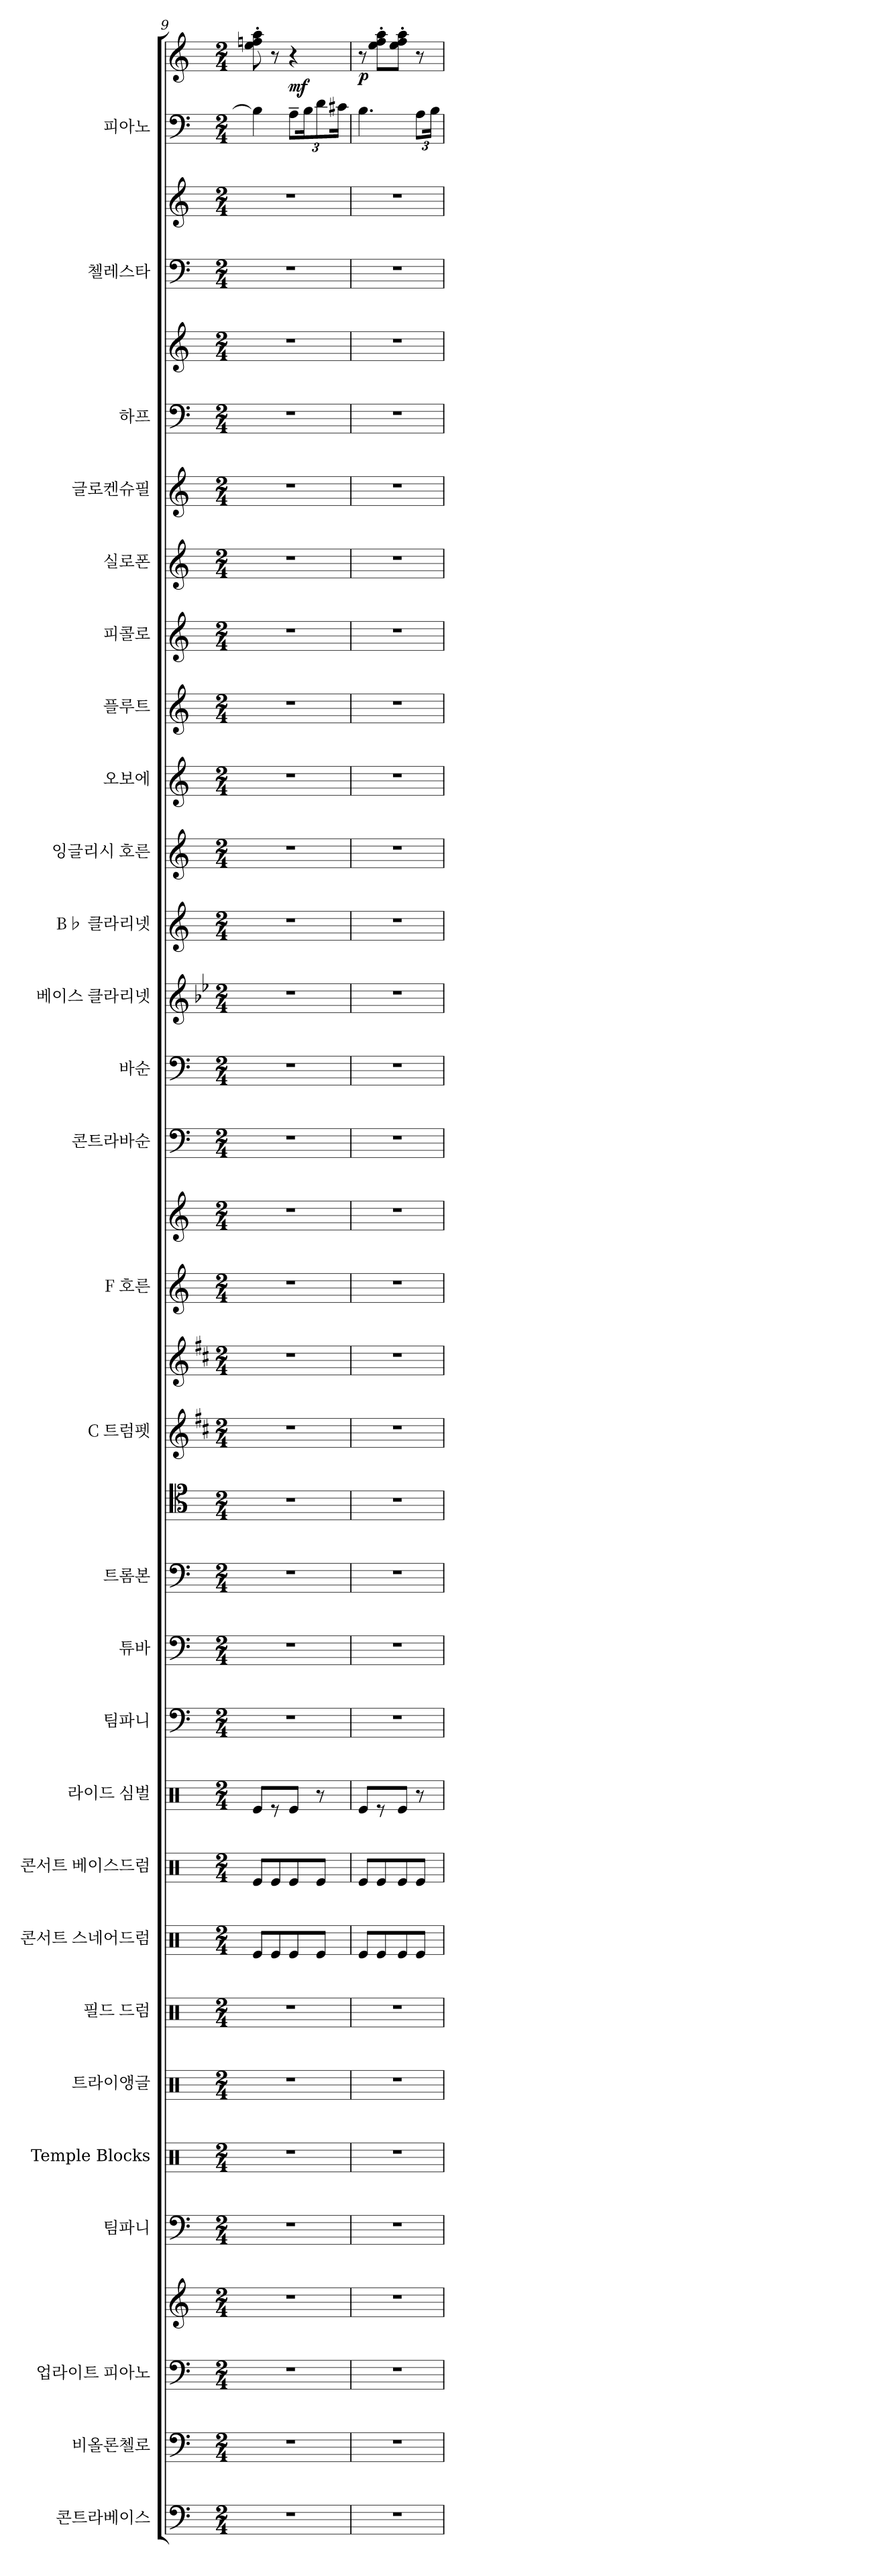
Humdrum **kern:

**kern	**kern	**kern	**kern	**kern	**kern	**kern	**kern	**kern	**kern	**kern	**kern	**kern	**kern	**kern	**kern	**kern	**kern	**kern	**kern	**kern	**kern	**kern	**kern	**kern	**kern	**kern	**kern	**kern	**kern	**kern	**kern	**kern	**kern	**kern	**dynam
*part28	*part27	*part26	*part26	*part25	*part24	*part23	*part22	*part21	*part20	*part19	*part18	*part17	*part16	*part16	*part15	*part15	*part14	*part14	*part13	*part12	*part11	*part10	*part9	*part8	*part7	*part6	*part5	*part4	*part3	*part3	*part2	*part2	*part1	*part1	*part1
*staff35	*staff34	*staff33	*staff32	*staff31	*staff30	*staff29	*staff28	*staff27	*staff26	*staff25	*staff24	*staff23	*staff22	*staff21	*staff20	*staff19	*staff18	*staff17	*staff16	*staff15	*staff14	*staff13	*staff12	*staff11	*staff10	*staff9	*staff8	*staff7	*staff6	*staff5	*staff4	*staff3	*staff2	*staff1	*staff1/2
*I"콘트라베이스	*I"비올론첼로	*I"업라이트 피아노	*	*I"팀파니	*I"Temple Blocks	*I"트라이앵글	*I"필드 드럼	*I"콘서트 스네어드럼	*I"콘서트 베이스드럼	*I"라이드 심벌	*I"팀파니	*I"튜바	*I"트롬본	*	*I"C 트럼펫	*	*I"F 호른	*	*I"콘트라바순	*I"바순	*I"베이스 클라리넷	*I"B♭ 클라리넷	*I"잉글리시 호른	*I"오보에	*I"플루트	*I"피콜로	*I"실로폰	*I"글로켄슈필	*I"하프	*	*I"첼레스타	*	*I"피아노	*	*
*	*	*	*	*	*I'Tmp. Bl.	*	*	*	*	*	*	*	*	*	*	*	*	*	*	*	*	*	*	*	*	*	*	*	*	*	*	*	*	*	*
*clefF4	*clefF4	*clefF4	*clefG2	*clefF4	*clefX	*clefX	*clefX	*clefX	*clefX	*clefX	*clefF4	*clefF4	*clefF4	*clefC4	*clefG2	*clefG2	*clefG2	*clefG2	*clefF4	*clefF4	*clefG2	*clefG2	*clefG2	*clefG2	*clefG2	*clefG2	*clefG2	*clefG2	*clefF4	*clefG2	*clefF4	*clefG2	*clefF4	*clefG2	*
*ITrd7c12	*	*	*	*	*	*	*	*	*	*	*	*	*	*	*ITrd1c2	*ITrd1c2	*ITrd4c7	*ITrd4c7	*ITrd7c12	*	*ITrd8c14	*ITrd1c2	*ITrd4c7	*	*	*ITrd-7c-12	*ITrd-7c-12	*ITrd-14c-24	*	*	*ITrd-7c-12	*ITrd-7c-12	*	*	*
*k[]	*k[]	*k[]	*k[]	*k[]	*k[]	*k[]	*k[]	*k[]	*k[]	*k[]	*k[]	*k[]	*k[]	*k[]	*k[]	*k[]	*k[b-]	*k[b-]	*k[]	*k[]	*k[b-e-]	*k[b-e-]	*k[b-]	*k[]	*k[]	*k[]	*k[]	*k[]	*k[]	*k[]	*k[]	*k[]	*k[]	*k[]	*
*M2/4	*M2/4	*M2/4	*M2/4	*M2/4	*M2/4	*M2/4	*M2/4	*M2/4	*M2/4	*M2/4	*M2/4	*M2/4	*M2/4	*M2/4	*M2/4	*M2/4	*M2/4	*M2/4	*M2/4	*M2/4	*M2/4	*M2/4	*M2/4	*M2/4	*M2/4	*M2/4	*M2/4	*M2/4	*M2/4	*M2/4	*M2/4	*M2/4	*M2/4	*M2/4	*
=9	=9	=9	=9	=9	=9	=9	=9	=9	=9	=9	=9	=9	=9	=9	=9	=9	=9	=9	=9	=9	=9	=9	=9	=9	=9	=9	=9	=9	=9	=9	=9	=9	=9	=9	=9
2r	2r	2r	2r	2r	2r	2r	2r	8Re/L	8Re/L	8Re/L	2r	2r	2r	2r	2r	2r	2r	2r	2r	2r	2r	2r	2r	2r	2r	2r	2r	2r	2r	2r	2r	2r	4B\]	8ee\' 8ffn\' 8aa\'	.
.	.	.	.	.	.	.	.	8Re/	8Re/	8r	.	.	.	.	.	.	.	.	.	.	.	.	.	.	.	.	.	.	.	.	.	.	.	8r	.
*	*	*	*	*	*	*	*	*	*	*	*	*	*	*	*	*	*	*	*	*	*	*	*	*	*	*	*	*	*	*	*	*	*Xbrackettup	*	*
!	!	!	!	!	!	!	!	!	!	!	!	!	!	!	!	!	!	!	!	!	!	!	!	!	!	!	!	!	!	!	!	!	!	!	!LO:DY:a=2
.	.	.	.	.	.	.	.	8Re/	8Re/	8Re/J	.	.	.	.	.	.	.	.	.	.	.	.	.	.	.	.	.	.	.	.	.	.	12A~\L	4r	mf
.	.	.	.	.	.	.	.	.	.	.	.	.	.	.	.	.	.	.	.	.	.	.	.	.	.	.	.	.	.	.	.	.	24B\K	.	.
.	.	.	.	.	.	.	.	8Re/J	8Re/J	8r	.	.	.	.	.	.	.	.	.	.	.	.	.	.	.	.	.	.	.	.	.	.	12d\	.	.
.	.	.	.	.	.	.	.	.	.	.	.	.	.	.	.	.	.	.	.	.	.	.	.	.	.	.	.	.	.	.	.	.	24c#X\Jk	.	.
!!LO:LB:g=z
=10	=10	=10	=10	=10	=10	=10	=10	=10	=10	=10	=10	=10	=10	=10	=10	=10	=10	=10	=10	=10	=10	=10	=10	=10	=10	=10	=10	=10	=10	=10	=10	=10	=10	=10	=10
!	!	!	!	!	!	!	!	!	!	!	!	!	!	!	!	!	!	!	!	!	!	!	!	!	!	!	!	!	!	!	!	!	!	!	!LO:DY:b
2r	2r	2r	2r	2r	2r	2r	2r	8Re/L	8Re/L	8Re/L	2r	2r	2r	2r	2r	2r	2r	2r	2r	2r	2r	2r	2r	2r	2r	2r	2r	2r	2r	2r	2r	2r	4.B\	8r	p
.	.	.	.	.	.	.	.	8Re/	8Re/	8r	.	.	.	.	.	.	.	.	.	.	.	.	.	.	.	.	.	.	.	.	.	.	.	8ee\' 8ff\' 8aa\'L	.
.	.	.	.	.	.	.	.	8Re/	8Re/	8Re/J	.	.	.	.	.	.	.	.	.	.	.	.	.	.	.	.	.	.	.	.	.	.	.	8ee\' 8ff\' 8aa\'J	.
.	.	.	.	.	.	.	.	8Re/J	8Re/J	8r	.	.	.	.	.	.	.	.	.	.	.	.	.	.	.	.	.	.	.	.	.	.	12A\L	8r	.
.	.	.	.	.	.	.	.	.	.	.	.	.	.	.	.	.	.	.	.	.	.	.	.	.	.	.	.	.	.	.	.	.	24B\Jk	.	.
=	=	=	=	=	=	=	=	=	=	=	=	=	=	=	=	=	=	=	=	=	=	=	=	=	=	=	=	=	=	=	=	=	=	=	=
*-	*-	*-	*-	*-	*-	*-	*-	*-	*-	*-	*-	*-	*-	*-	*-	*-	*-	*-	*-	*-	*-	*-	*-	*-	*-	*-	*-	*-	*-	*-	*-	*-	*-	*-	*-
